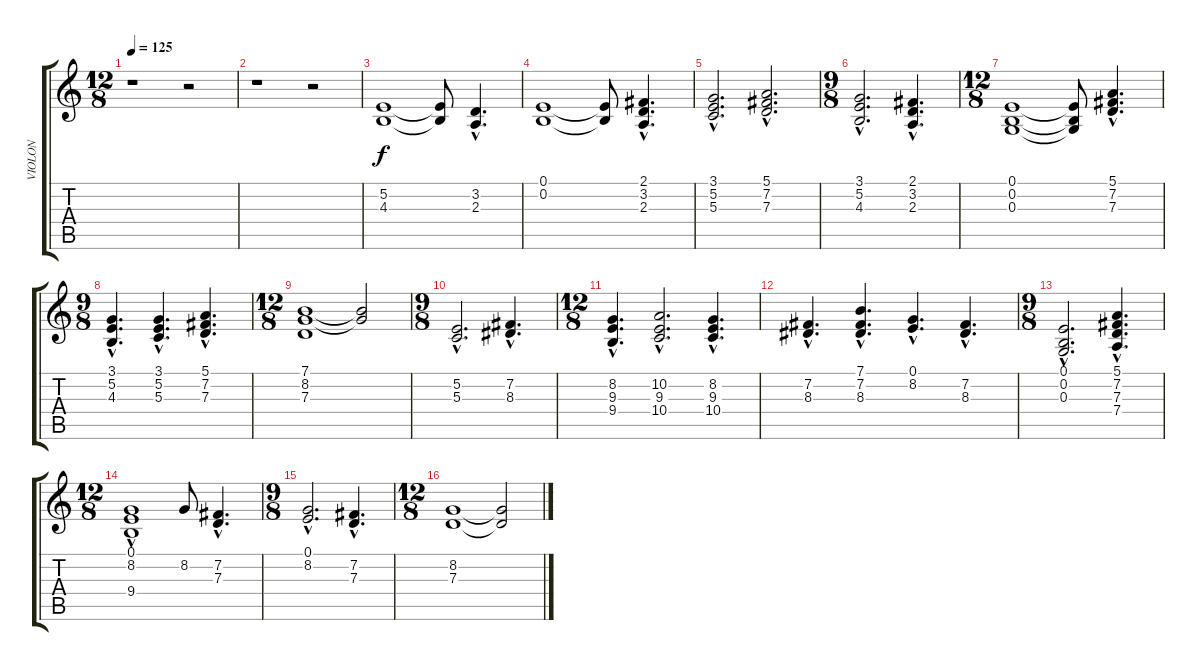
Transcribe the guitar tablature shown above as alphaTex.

\track ("VIOLON" "VIOLON") {instrument stringensemble1}
\staff {score tabs}
\tuning (E4 B3 G3 D3 A2 E2) {hide}
\ts (12 8)
\tempo 125
\clef g2
\ks c
r.1{dy f instrument stringensemble1} r.2 |
r.1 r.2 |
(5.2 4.3).1 (5.2{t} 4.3{t}).8 (3.2{hac} 2.3{hac}).4{d} |
(0.1 0.2).1 (0.1{t} 0.2{t}).8 (2.1{hac} 3.2{hac} 2.3{hac}).4{d} |
(3.1{hac} 5.2{hac} 5.3{hac}).2{d} (5.1{hac} 7.2{hac} 7.3{hac}).2{d} |
\ts (9 8)
(3.1{hac} 5.2{hac} 4.3{hac}).2{d} (2.1{hac} 3.2{hac} 2.3{hac}).4{d} |
\ts (12 8)
(0.1 0.2 0.3).1 (0.1{t} 0.2{t} 0.3{t}).8 (5.1{hac} 7.2{hac} 7.3{hac}).4{d} |
\ts (9 8)
(3.1{hac} 5.2{hac} 4.3{hac}).4{d} (3.1{hac} 5.2{hac} 5.3{hac}).4{d} (5.1{hac} 7.2{hac} 7.3{hac}).4{d} |
\ts (12 8)
(7.1 8.2 7.3).1 (7.1{t} 8.2{t}).2 |
\ts (9 8)
(5.2{hac} 5.3{hac}).2{d} (7.2{hac} 8.3{hac}).4{d} |
\ts (12 8)
(8.2{hac} 9.3{hac} 9.4{hac}).4{d} (10.2{hac} 9.3{hac} 10.4{hac}).2{d} (8.2{hac} 9.3{hac} 10.4{hac}).4{d} |
(7.2{hac} 8.3{hac}).4{d} (7.1 7.2{hac} 8.3{hac}).4{d} (0.1{hac} 8.2{hac}).4{d} (7.2{hac} 8.3{hac}).4{d} |
\ts (9 8)
(0.1{hac} 0.2{hac} 0.3{hac}).2{d} (5.1{hac} 7.2{hac} 7.3{hac} 7.4{hac}).4{d} |
\ts (12 8)
(0.1 8.2{hac} 9.4).1 8.2.8 (7.2{hac} 7.3{hac}).4{d} |
\ts (9 8)
(0.1{hac} 8.2{hac}).2{d} (7.2{hac} 7.3{hac}).4{d} |
\ts (12 8)
(8.2 7.3).1 (8.2{t} 7.3{t}).2
